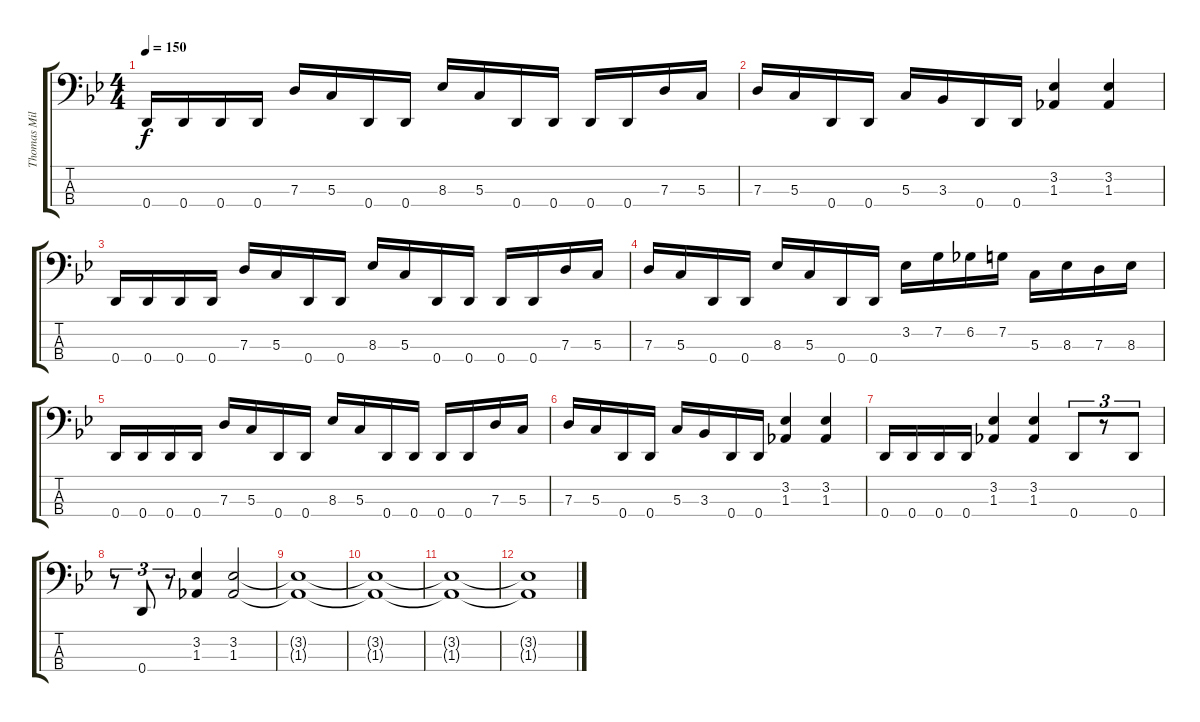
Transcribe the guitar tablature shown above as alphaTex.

\track ("Thomas Miller" "Thomas Mil") {instrument electricbassfinger}
\staff {score tabs}
\tuning (F2 C2 G1 D1) {hide}
\ts (4 4)
\tempo 150
\clef f4
\ks gminor
0.4.16{dy f} 0.4.16 0.4.16 0.4.16 7.3.16 5.3.16 0.4.16 0.4.16 8.3.16 5.3.16 0.4.16 0.4.16 0.4.16 0.4.16 7.3.16 5.3.16 |
7.3.16 5.3.16 0.4.16 0.4.16 5.3.16 3.3.16 0.4.16 0.4.16 (3.2 1.3).4 (3.2 1.3).4 |
0.4.16 0.4.16 0.4.16 0.4.16 7.3.16 5.3.16 0.4.16 0.4.16 8.3.16 5.3.16 0.4.16 0.4.16 0.4.16 0.4.16 7.3.16 5.3.16 |
7.3.16 5.3.16 0.4.16 0.4.16 8.3.16 5.3.16 0.4.16 0.4.16 3.2.16 7.2.16 6.2.16 7.2.16 5.3.16 8.3.16 7.3.16 8.3.16 |
0.4.16 0.4.16 0.4.16 0.4.16 7.3.16 5.3.16 0.4.16 0.4.16 8.3.16 5.3.16 0.4.16 0.4.16 0.4.16 0.4.16 7.3.16 5.3.16 |
7.3.16 5.3.16 0.4.16 0.4.16 5.3.16 3.3.16 0.4.16 0.4.16 (3.2 1.3).4 (3.2 1.3).4 |
0.4.16 0.4.16 0.4.16 0.4.16 (3.2 1.3).4 (3.2 1.3).4 0.4.8{tu (3 2)} r.8{tu (3 2)} 0.4.8{tu (3 2)} |
r.8{tu (3 2)} 0.4.8{tu (3 2)} r.8{tu (3 2)} (3.2 1.3).4 (3.2 1.3).2 |
(3.2{t} 1.3{t}).1 |
(3.2{t} 1.3{t}).1 |
(3.2{t} 1.3{t}).1{volume 0} |
(3.2{t} 1.3{t}).1
